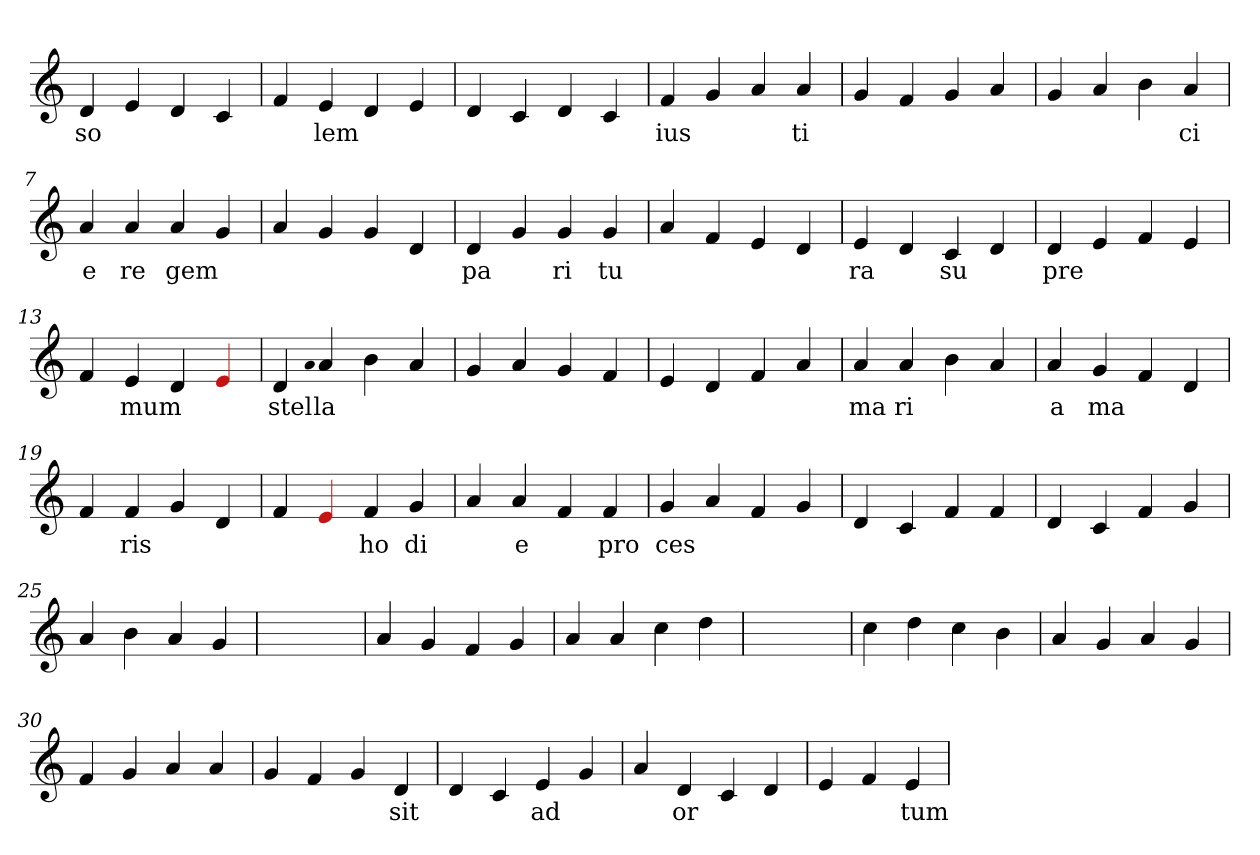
**kern	**text
*part1	*part1
*staff1	*staff1
*clefG2	*
=1	=1
4d	so
4e	.
4d	.
4c	.
=2	=2
4f	.
4e	lem
4d	.
4e	.
=3	=3
4d	.
4c	.
4d	.
4c	.
=4	=4
4f	ius
4g	.
4a	.
4a	ti
=5	=5
4g	.
4f	.
4g	.
4a	.
=6	=6
4g	.
4a	.
4b	.
4a	ci
=7	=7
4a	e
4a	re
4a	gem
4g	.
=8	=8
4a	.
4g	.
4g	.
4d	.
=9	=9
4d	pa
4g	.
4g	ri
4g	tu
=10	=10
4a	.
4f	.
4e	.
4d	.
=11	=11
4e	ra
4d	.
4c	su
4d	.
=12	=12
4d	pre
4e	.
4f	.
4e	.
=13	=13
4f	.
4e	mum
4d	.
4Re	.
=14	=14
4d	stel
qqa	.
4a	la
4b	.
4a	.
=15	=15
4g	.
4a	.
4g	.
4f	.
=16	=16
4e	.
4d	.
4f	.
4a	.
=17	=17
4a	ma
4a	ri
4b	.
4a	.
=18	=18
4a	a
4g	ma
4f	.
4d	.
=19	=19
4f	.
4f	ris
4g	.
4d	.
=20	=20
4f	.
4Re	.
4f	ho
4g	di
=21	=21
4a	.
4a	e
4f	.
4f	pro
=22	=22
4g	ces
4a	.
4f	.
4g	.
=23	=23
4d	.
4c	.
4f	.
4f	.
=24	=24
4d	.
4c	.
4f	.
4g	.
=25	=25
4a	.
4b	.
4a	.
4g	.
=26	=26
1ryy	.
=26	=26
4a	.
4g	.
4f	.
4g	.
=27	=27
4a	.
4a	.
4cc	.
4dd	.
=28	=28
1ryy	.
=28	=28
4cc	.
4dd	.
4cc	.
4b	.
=29	=29
4a	.
4g	.
4a	.
4g	.
=30	=30
4f	.
4g	.
4a	.
4a	.
=31	=31
4g	.
4f	.
4g	.
4d	sit
=32	=32
4d	.
4c	.
4e	ad
4g	.
=33	=33
4a	.
4d	or
4c	.
4d	.
=34	=34
4e	.
4f	.
4e	tum
=	=
*-	*-
